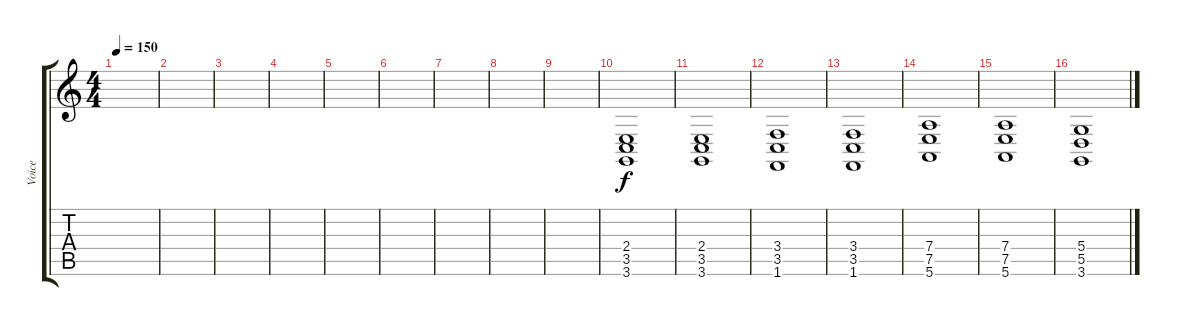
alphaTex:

\track ("Voice" "Voice") {instrument stringensemble2}
\staff {score tabs}
\tuning (E4 B3 G3 D3 A2 E2) {hide}
\ts (4 4)
\tempo 150
\clef g2
\ks c
|
|
|
|
|
|
|
|
|
(2.4 3.5 3.6).1 |
(2.4 3.5 3.6).1 |
(3.4 3.5 1.6).1 |
(3.4 3.5 1.6).1 |
(7.4 7.5 5.6).1 |
(7.4 7.5 5.6).1 |
(5.4 5.5 3.6).1
